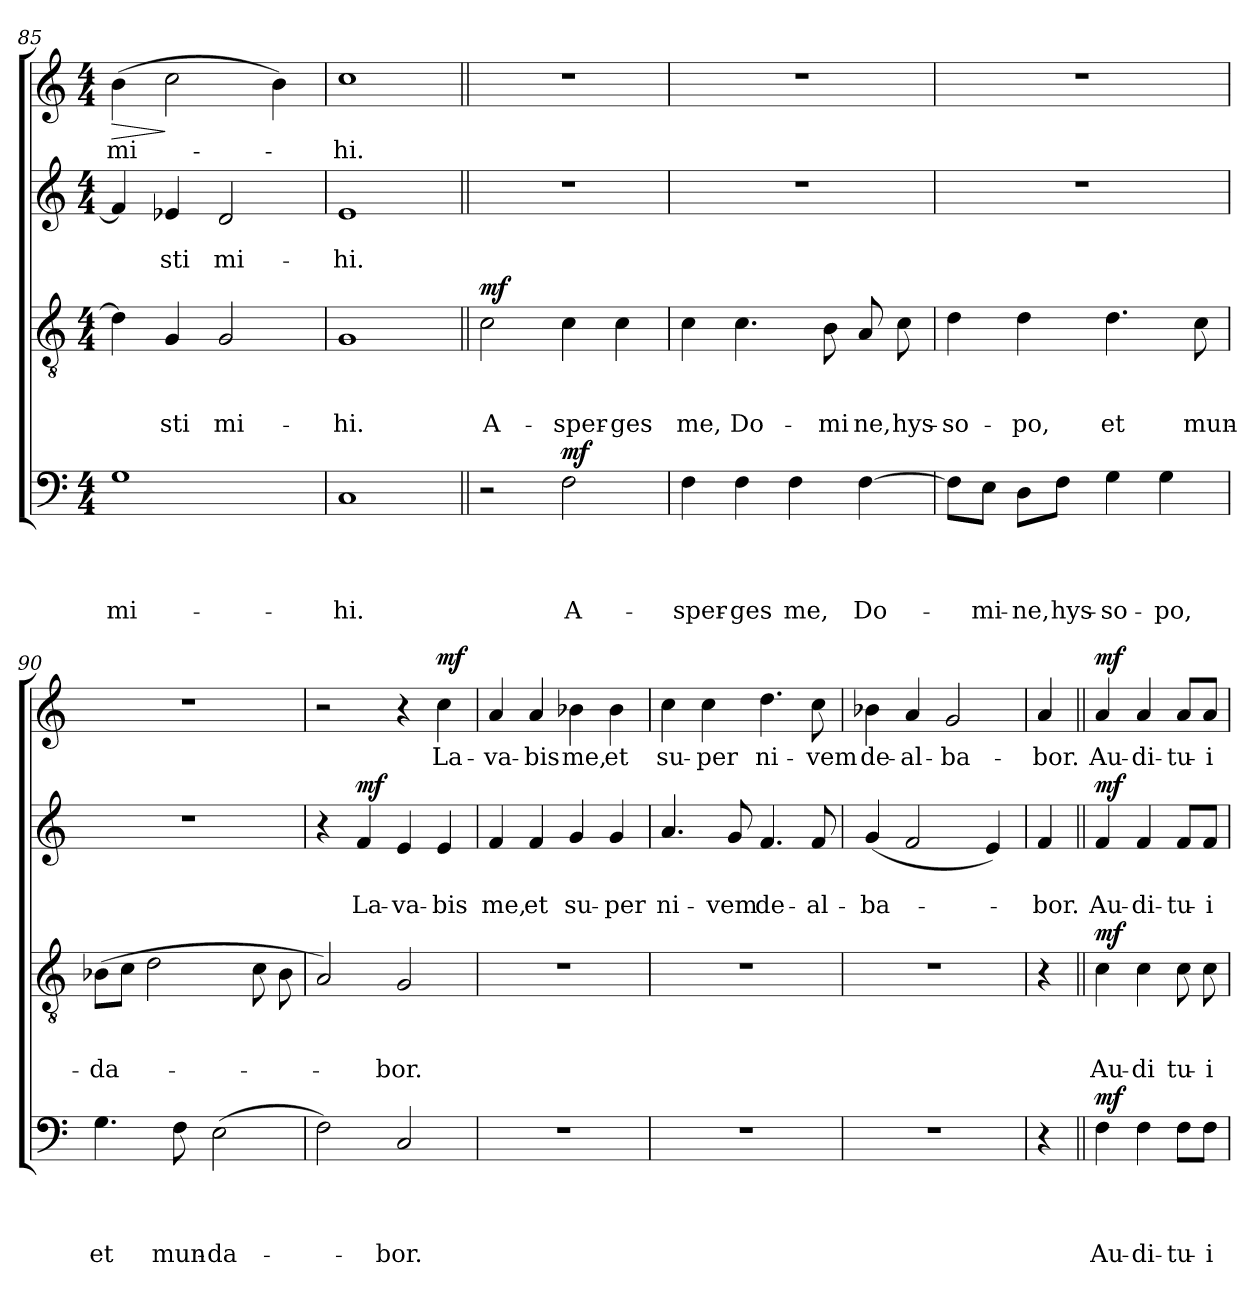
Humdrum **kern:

**kern	**text	**text	**text	**text	**dynam	**kern	**text	**text	**text	**dynam	**kern	**text	**text	**dynam	**kern	**text	**dynam
*part4	*part4	*part4	*part4	*part4	*part4	*part3	*part3	*part3	*part3	*part3	*part2	*part2	*part2	*part2	*part1	*part1	*part1
*staff4	*staff4	*staff4	*staff4	*staff4	*staff4	*staff3	*staff3	*staff3	*staff3	*staff3	*staff2	*staff2	*staff2	*staff2	*staff1	*staff1	*staff1
*clefF4	*	*	*	*	*	*clefGv2	*	*	*	*	*clefG2	*	*	*	*clefG2	*	*
*	*	*	*	*	*	*ITrd7c12	*	*	*	*	*	*	*	*	*	*	*
*k[]	*	*	*	*	*	*k[]	*	*	*	*	*k[]	*	*	*	*k[]	*	*
*C:	*	*	*	*	*	*C:	*	*	*	*	*C:	*	*	*	*C:	*	*
*M4/4	*	*	*	*	*	*M4/4	*	*	*	*	*M4/4	*	*	*	*M4/4	*	*
=85	=85	=85	=85	=85	=85	=85	=85	=85	=85	=85	=85	=85	=85	=85	=85	=85	=85
!	!	!	!	!LO:LY:b	!	!	!	!	!	!	!	!	!	!	!	!LO:LY:b	!LO:HP:b
1G	.	.	.	mi-	.	4D\]	.	.	.	.	4f/]	.	.	.	(>4b\	mi-	>
!	!	!	!	!	!	!	!	!	!LO:LY:b	!	!	!	!LO:LY:b	!	!	!	!
.	.	.	.	.	.	4GG/	.	.	-sti	.	4e-X/	.	-sti	.	2cc\	.	]
!	!	!	!	!	!	!	!	!	!LO:LY:b	!	!	!	!LO:LY:b	!	!	!	!
.	.	.	.	.	.	2GG/	.	.	mi-	.	2d/	.	mi-	.	.	.	.
.	.	.	.	.	.	.	.	.	.	.	.	.	.	.	4b\)	.	.
=86	=86	=86	=86	=86	=86	=86	=86	=86	=86	=86	=86	=86	=86	=86	=86	=86	=86
!	!	!	!	!LO:LY:b	!	!	!	!	!LO:LY:b	!	!	!	!LO:LY:b	!	!	!LO:LY:b	!
1C	.	.	.	-hi.	.	1GG	.	.	-hi.	.	1e	.	-hi.	.	1cc	-hi.	.
=87||	=87||	=87||	=87||	=87||	=87||	=87||	=87||	=87||	=87||	=87||	=87||	=87||	=87||	=87||	=87||	=87||	=87||
!	!	!	!	!	!	!	!	!	!LO:LY:b	!LO:DY:a	!	!	!	!	!	!	!
2r	.	.	.	.	.	2C\	.	.	A-	mf	1r	.	.	.	1r	.	.
!	!	!	!	!LO:LY:b	!LO:DY:a	!	!	!	!LO:LY:b	!	!	!	!	!	!	!	!
2F\	.	.	.	A-	mf	4C\	.	.	-sper-	.	.	.	.	.	.	.	.
!	!	!	!	!	!	!	!	!	!LO:LY:b	!	!	!	!	!	!	!	!
.	.	.	.	.	.	4C\	.	.	-ges	.	.	.	.	.	.	.	.
!!LO:LB:g=z
=88	=88	=88	=88	=88	=88	=88	=88	=88	=88	=88	=88	=88	=88	=88	=88	=88	=88
!	!	!	!	!LO:LY:b	!	!	!	!	!LO:LY:b	!	!	!	!	!	!	!	!
4F\	.	.	.	-sper-	.	4C\	.	.	me,	.	1r	.	.	.	1r	.	.
!	!	!	!	!LO:LY:b	!	!	!	!	!LO:LY:b	!	!	!	!	!	!	!	!
4F\	.	.	.	-ges	.	4.C\	.	.	Do-	.	.	.	.	.	.	.	.
!	!	!	!	!LO:LY:b	!	!	!	!	!	!	!	!	!	!	!	!	!
4F\	.	.	.	me,	.	.	.	.	.	.	.	.	.	.	.	.	.
!	!	!	!	!	!	!	!	!	!LO:LY:b	!	!	!	!	!	!	!	!
.	.	.	.	.	.	8BB\	.	.	-mi	.	.	.	.	.	.	.	.
!	!	!	!	!LO:LY:b	!	!	!	!	!LO:LY:b	!	!	!	!	!	!	!	!
[>4F\	.	.	.	Do-	.	8AA/	.	.	ne,	.	.	.	.	.	.	.	.
!	!	!	!	!	!	!	!	!	!LO:LY:b	!	!	!	!	!	!	!	!
.	.	.	.	.	.	8C\	.	.	hys-	.	.	.	.	.	.	.	.
=89	=89	=89	=89	=89	=89	=89	=89	=89	=89	=89	=89	=89	=89	=89	=89	=89	=89
!	!	!	!	!	!	!	!	!	!LO:LY:b	!	!	!	!	!	!	!	!
8F\L]	.	.	.	.	.	4D\	.	.	-so-	.	1r	.	.	.	1r	.	.
!	!	!	!	!LO:LY:b	!	!	!	!	!	!	!	!	!	!	!	!	!
8E\J	.	.	.	-mi-	.	.	.	.	.	.	.	.	.	.	.	.	.
!	!	!	!	!LO:LY:b	!	!	!	!	!LO:LY:b	!	!	!	!	!	!	!	!
8D\L	.	.	.	-ne,	.	4D\	.	.	-po,	.	.	.	.	.	.	.	.
!	!	!	!	!LO:LY:b	!	!	!	!	!	!	!	!	!	!	!	!	!
8F\J	.	.	.	hys-	.	.	.	.	.	.	.	.	.	.	.	.	.
!	!	!	!	!LO:LY:b	!	!	!	!	!LO:LY:b	!	!	!	!	!	!	!	!
4G\	.	.	.	-so-	.	4.D\	.	.	et	.	.	.	.	.	.	.	.
!	!	!	!	!LO:LY:b	!	!	!	!	!	!	!	!	!	!	!	!	!
4G\	.	.	.	-po,	.	.	.	.	.	.	.	.	.	.	.	.	.
!	!	!	!	!	!	!	!	!	!LO:LY:b	!	!	!	!	!	!	!	!
.	.	.	.	.	.	8C\	.	.	mun-	.	.	.	.	.	.	.	.
=90	=90	=90	=90	=90	=90	=90	=90	=90	=90	=90	=90	=90	=90	=90	=90	=90	=90
!	!	!	!	!LO:LY:b	!	!	!	!	!LO:LY:b	!	!	!	!	!	!	!	!
4.G\	.	.	.	et	.	(>8BB-X\L	.	.	-da-	.	1r	.	.	.	1r	.	.
.	.	.	.	.	.	8C\J	.	.	.	.	.	.	.	.	.	.	.
.	.	.	.	.	.	2D\	.	.	.	.	.	.	.	.	.	.	.
!	!	!	!	!LO:LY:b	!	!	!	!	!	!	!	!	!	!	!	!	!
8F\	.	.	.	mun-	.	.	.	.	.	.	.	.	.	.	.	.	.
!	!	!	!	!LO:LY:b	!	!	!	!	!	!	!	!	!	!	!	!	!
(>2E\	.	.	.	-da-	.	.	.	.	.	.	.	.	.	.	.	.	.
.	.	.	.	.	.	8C\	.	.	.	.	.	.	.	.	.	.	.
.	.	.	.	.	.	8BB-\	.	.	.	.	.	.	.	.	.	.	.
=91	=91	=91	=91	=91	=91	=91	=91	=91	=91	=91	=91	=91	=91	=91	=91	=91	=91
2F\)	.	.	.	.	.	2AA/)	.	.	.	.	4r	.	.	.	2r	.	.
!	!	!	!	!	!	!	!	!	!	!	!	!	!LO:LY:b	!LO:DY:a	!	!	!
.	.	.	.	.	.	.	.	.	.	.	4f/	.	La-	mf	.	.	.
!	!	!	!	!LO:LY:b	!	!	!	!	!LO:LY:b	!	!	!	!LO:LY:b	!	!	!	!
2C/	.	.	.	-bor.	.	2GG/	.	.	-bor.	.	4e/	.	-va-	.	4r	.	.
!	!	!	!	!	!	!	!	!	!	!	!	!	!LO:LY:b	!	!	!LO:LY:b	!LO:DY:a
.	.	.	.	.	.	.	.	.	.	.	4e/	.	-bis	.	4cc\	La-	mf
!!LO:PB:g=z
=92	=92	=92	=92	=92	=92	=92	=92	=92	=92	=92	=92	=92	=92	=92	=92	=92	=92
!	!	!	!	!	!	!	!	!	!	!	!	!	!LO:LY:b	!	!	!LO:LY:b	!
1r	.	.	.	.	.	1r	.	.	.	.	4f/	.	me,	.	4a/	-va-	.
!	!	!	!	!	!	!	!	!	!	!	!	!	!LO:LY:b	!	!	!LO:LY:b	!
.	.	.	.	.	.	.	.	.	.	.	4f/	.	et	.	4a/	-bis	.
!	!	!	!	!	!	!	!	!	!	!	!	!	!LO:LY:b	!	!	!LO:LY:b	!
.	.	.	.	.	.	.	.	.	.	.	4g/	.	su-	.	4b-X\	me,	.
!	!	!	!	!	!	!	!	!	!	!	!	!	!LO:LY:b	!	!	!LO:LY:b	!
.	.	.	.	.	.	.	.	.	.	.	4g/	.	-per	.	4b-\	et	.
=93	=93	=93	=93	=93	=93	=93	=93	=93	=93	=93	=93	=93	=93	=93	=93	=93	=93
!	!	!	!	!	!	!	!	!	!	!	!	!	!LO:LY:b	!	!	!LO:LY:b	!
1r	.	.	.	.	.	1r	.	.	.	.	4.a/	.	ni-	.	4cc\	su-	.
!	!	!	!	!	!	!	!	!	!	!	!	!	!	!	!	!LO:LY:b	!
.	.	.	.	.	.	.	.	.	.	.	.	.	.	.	4cc\	-per	.
!	!	!	!	!	!	!	!	!	!	!	!	!	!LO:LY:b	!	!	!	!
.	.	.	.	.	.	.	.	.	.	.	8g/	.	-vem	.	.	.	.
!	!	!	!	!	!	!	!	!	!	!	!	!	!LO:LY:b	!	!	!LO:LY:b	!
.	.	.	.	.	.	.	.	.	.	.	4.f/	.	de-	.	4.dd\	ni-	.
!	!	!	!	!	!	!	!	!	!	!	!	!	!LO:LY:b	!	!	!LO:LY:b	!
.	.	.	.	.	.	.	.	.	.	.	8f/	.	-al-	.	8cc\	-vem	.
=94	=94	=94	=94	=94	=94	=94	=94	=94	=94	=94	=94	=94	=94	=94	=94	=94	=94
!	!	!	!	!	!	!	!	!	!	!	!	!	!LO:LY:b	!	!	!LO:LY:b	!
1r	.	.	.	.	.	1r	.	.	.	.	(<4g/	.	-ba-	.	4b-X\	de-	.
!	!	!	!	!	!	!	!	!	!	!	!	!	!	!	!	!LO:LY:b	!
.	.	.	.	.	.	.	.	.	.	.	2f/	.	.	.	4a/	-al-	.
!	!	!	!	!	!	!	!	!	!	!	!	!	!	!	!	!LO:LY:b	!
.	.	.	.	.	.	.	.	.	.	.	.	.	.	.	2g/	-ba-	.
.	.	.	.	.	.	.	.	.	.	.	4e/)	.	.	.	.	.	.
=95	=95	=95	=95	=95	=95	=95	=95	=95	=95	=95	=95	=95	=95	=95	=95	=95	=95
!	!	!	!	!	!	!	!	!	!	!	!	!	!LO:LY:b	!	!	!LO:LY:b	!
4r	.	.	.	.	.	4r	.	.	.	.	4f/	.	-bor.	.	4a/	-bor.	.
=96||	=96||	=96||	=96||	=96||	=96||	=96||	=96||	=96||	=96||	=96||	=96||	=96||	=96||	=96||	=96||	=96||	=96||
!	!	!	!	!LO:LY:b	!LO:DY:a	!	!	!	!LO:LY:b	!LO:DY:a	!	!	!LO:LY:b	!LO:DY:a	!	!LO:LY:b	!LO:DY:a
4F\	.	.	.	Au-	mf	4C\	.	.	Au-	mf	4f/	.	Au-	mf	4a/	Au-	mf
!	!	!	!	!LO:LY:b	!	!	!	!	!LO:LY:b	!	!	!	!LO:LY:b	!	!	!LO:LY:b	!
4F\	.	.	.	-di-	.	4C\	.	.	-di	.	4f/	.	-di-	.	4a/	-di-	.
!	!	!	!	!LO:LY:b	!	!	!	!	!LO:LY:b	!	!	!	!LO:LY:b	!	!	!LO:LY:b	!
8F\L	.	.	.	-tu-	.	8C\	.	.	tu-	.	8f/L	.	-tu-	.	8a/L	-tu-	.
!	!	!	!	!LO:LY:b	!	!	!	!	!LO:LY:b	!	!	!	!LO:LY:b	!	!	!LO:LY:b	!
8F\J	.	.	.	-i	.	8C\	.	.	-i	.	8f/J	.	-i	.	8a/J	-i	.
=	=	=	=	=	=	=	=	=	=	=	=	=	=	=	=	=	=
*-	*-	*-	*-	*-	*-	*-	*-	*-	*-	*-	*-	*-	*-	*-	*-	*-	*-
